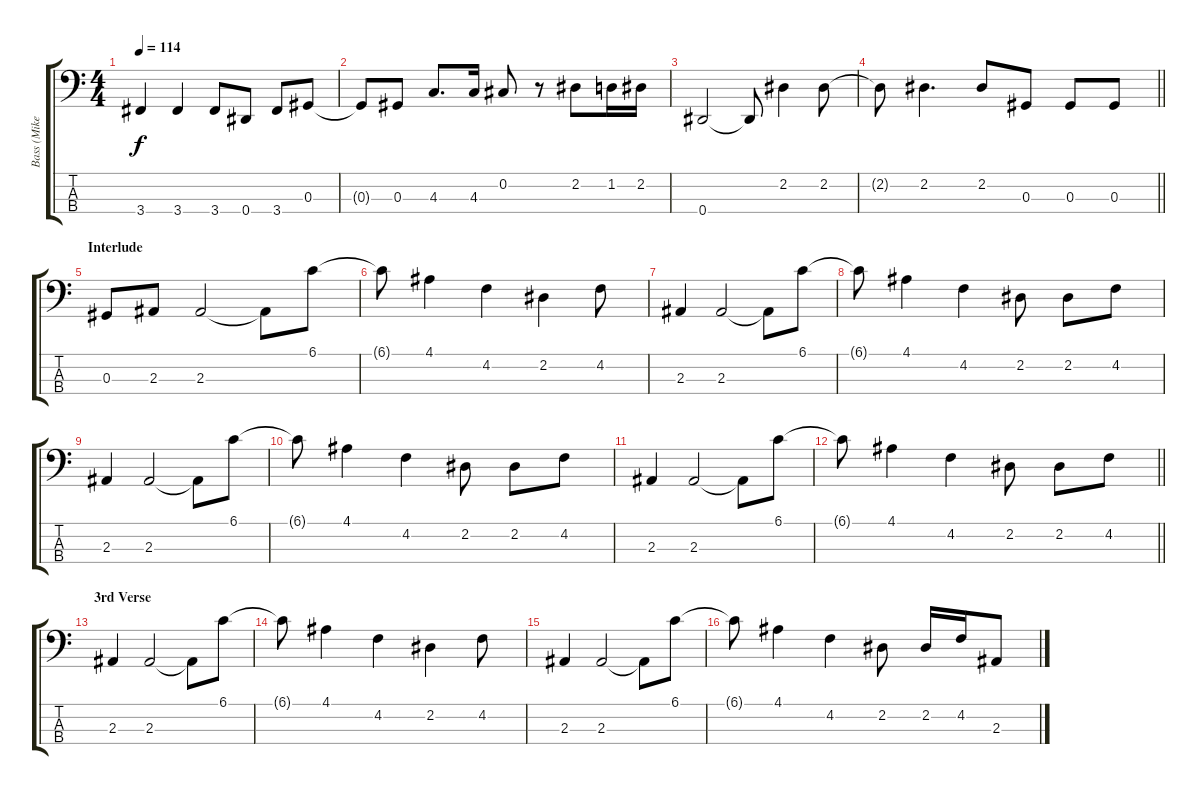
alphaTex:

\track ("Bass (Mike)" "Bass (Mike") {instrument electricbasspick}
\staff {score tabs}
\tuning (Gb2 Db2 Ab1 Eb1) {hide}
\ts (4 4)
\tempo 114
\clef f4
\ks c
3.4.4{dy f} 3.4.4 3.4.8 0.4.8 3.4.8 0.3.8 |
0.3{t}.8 0.3.8 4.3.8{d} 4.3.16 0.2.8 r.8 2.2.8 1.2.16 2.2.16 |
0.4.2 0.4{t}.8 2.2.4 2.2.8 |
\barLineRight lightlight
2.2{t}.8 2.2.4{d} 2.2.8 0.3.8 0.3.8 0.3.8 |
\section ("" "Interlude")
0.3.8 2.3.8 2.3.2 2.3{t}.8 6.1.8 |
6.1{t}.8 4.1.4 4.2.4 2.2.4 4.2.8 |
2.3.4 2.3.2 2.3{t}.8 6.1.8 |
6.1{t}.8 4.1.4 4.2.4 2.2.8 2.2.8 4.2.8 |
2.3.4 2.3.2 2.3{t}.8 6.1.8 |
6.1{t}.8 4.1.4 4.2.4 2.2.8 2.2.8 4.2.8 |
2.3.4 2.3.2 2.3{t}.8 6.1.8 |
\barLineRight lightlight
6.1{t}.8 4.1.4 4.2.4 2.2.8 2.2.8 4.2.8 |
\section ("" "3rd Verse")
2.3.4 2.3.2 2.3{t}.8 6.1.8 |
6.1{t}.8 4.1.4 4.2.4 2.2.4 4.2.8 |
2.3.4 2.3.2 2.3{t}.8 6.1.8 |
6.1{t}.8 4.1.4 4.2.4 2.2.8 2.2.16 4.2.16 2.3.8
